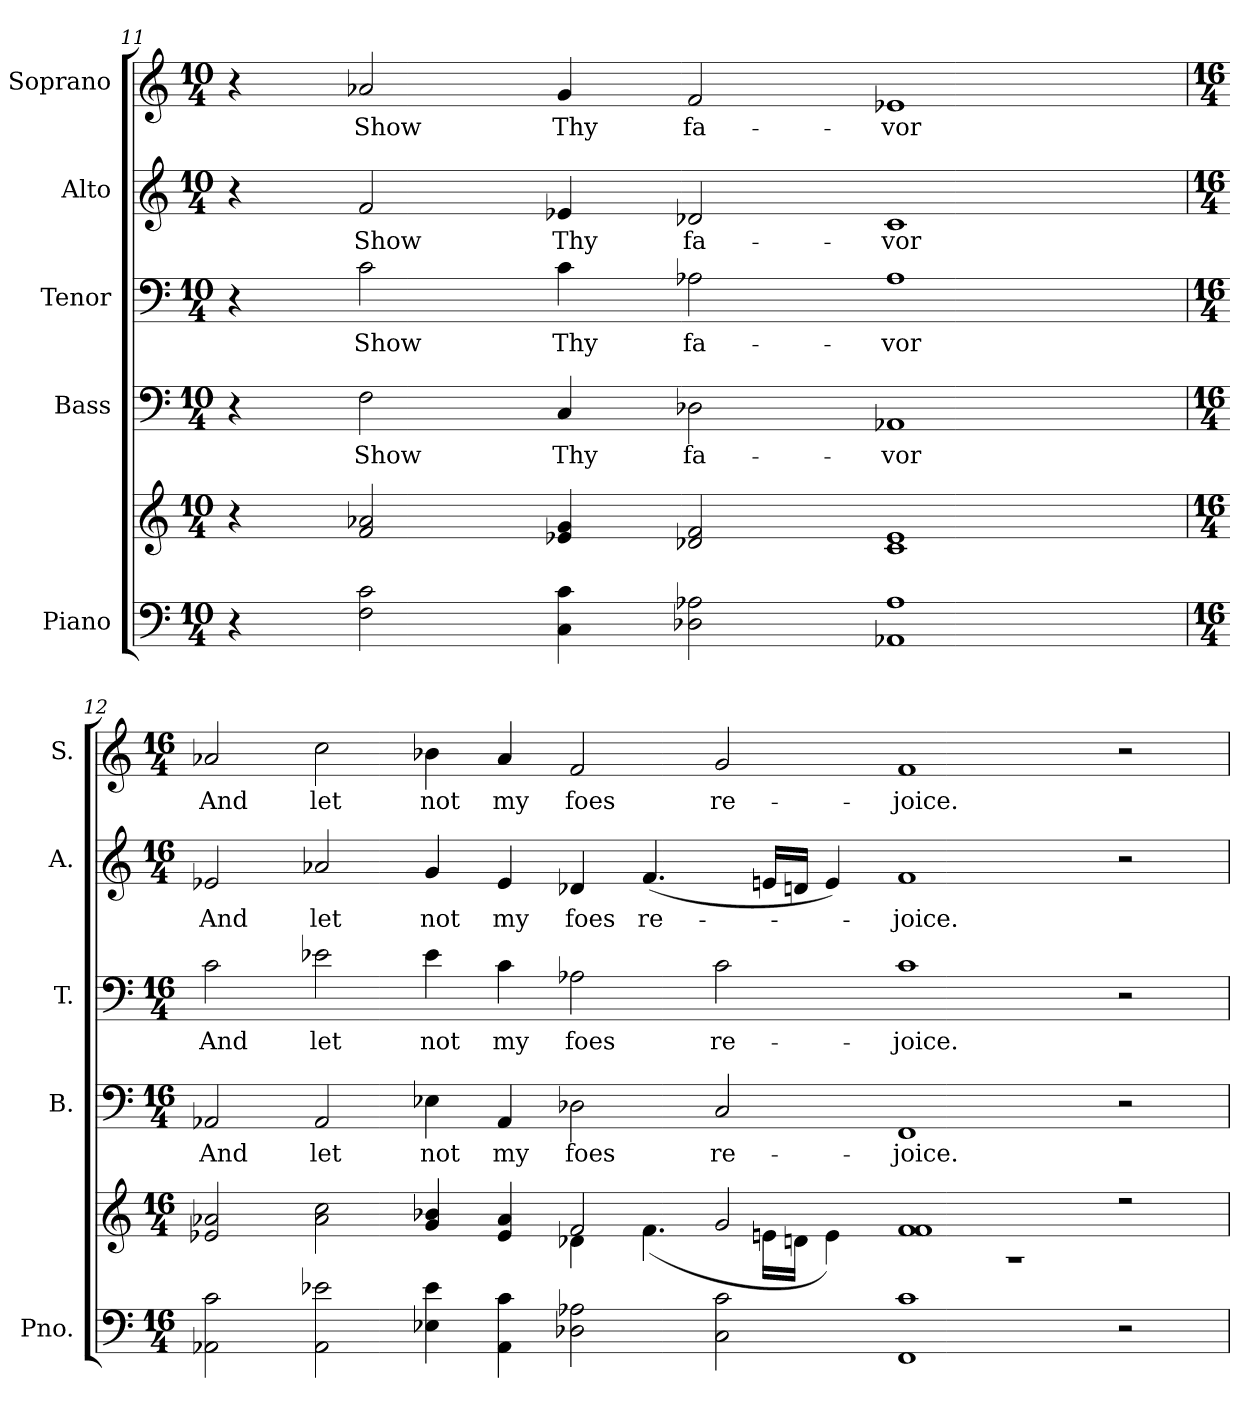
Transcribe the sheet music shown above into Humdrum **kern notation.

**kern	**kern	**kern	**text	**kern	**text	**kern	**text	**kern	**text
*part5	*part5	*part4	*part4	*part3	*part3	*part2	*part2	*part1	*part1
*staff6	*staff5	*staff4	*staff4	*staff3	*staff3	*staff2	*staff2	*staff1	*staff1
*I"Piano	*	*I"Bass	*	*I"Tenor	*	*I"Alto	*	*I"Soprano	*
*I'Pno.	*	*I'B.	*	*I'T.	*	*I'A.	*	*I'S.	*
*clefF4	*clefG2	*clefF4	*	*clefF4	*	*clefG2	*	*clefG2	*
*k[]	*k[]	*k[]	*	*k[]	*	*k[]	*	*k[]	*
*C:	*C:	*C:	*	*C:	*	*C:	*	*C:	*
*M10/4	*M10/4	*M10/4	*	*M10/4	*	*M10/4	*	*M10/4	*
=11	=11	=11	=11	=11	=11	=11	=11	=11	=11
4r	4r	4r	.	4r	.	4r	.	4r	.
!	!	!	!LO:LY:b:color=#000000	!	!	!	!	!	!
!	!	!	!	!	!LO:LY:b:color=#000000	!	!	!	!
!	!	!	!	!	!	!	!LO:LY:b:color=#000000	!	!
!	!	!	!	!	!	!	!	!	!LO:LY:b:color=#000000
2Fi\ 2ci	2fi/ 2a-Xi	2Fi\	Show	2ci\	Show	2fi/	Show	2a-Xi/	Show
!	!	!	!LO:LY:b:color=#000000	!	!	!	!	!	!
!	!	!	!	!	!LO:LY:b:color=#000000	!	!	!	!
!	!	!	!	!	!	!	!LO:LY:b:color=#000000	!	!
!	!	!	!	!	!	!	!	!	!LO:LY:b:color=#000000
4Ci\ 4ci	4e-Xi/ 4gi	4Ci/	Thy	4ci\	Thy	4e-Xi/	Thy	4gi/	Thy
!	!	!	!LO:LY:b:color=#000000	!	!	!	!	!	!
!	!	!	!	!	!LO:LY:b:color=#000000	!	!	!	!
!	!	!	!	!	!	!	!LO:LY:b:color=#000000	!	!
!	!	!	!	!	!	!	!	!	!LO:LY:b:color=#000000
2D-Xi\ 2A-Xi	2d-Xi/ 2fi	2D-Xi\	fa-	2A-Xi\	fa-	2d-Xi/	fa-	2fi/	fa-
!	!	!	!LO:LY:b:color=#000000	!	!	!	!	!	!
!	!	!	!	!	!LO:LY:b:color=#000000	!	!	!	!
!	!	!	!	!	!	!	!LO:LY:b:color=#000000	!	!
!	!	!	!	!	!	!	!	!	!LO:LY:b:color=#000000
1AA-Xi 1A-i	1ci 1e-i	1AA-Xi	-vor	1A-i	-vor	1ci	-vor	1e-Xi	-vor
!!LO:PB:g=z
=12	=12	=12	=12	=12	=12	=12	=12	=12	=12
*M16/4	*M16/4	*M16/4	*	*M16/4	*	*M16/4	*	*M16/4	*
*	*^	*	*	*	*	*	*	*	*
!	!	!	!	!LO:LY:b:color=#000000	!	!	!	!	!	!
!	!	!	!	!	!	!LO:LY:b:color=#000000	!	!	!	!
!	!	!	!	!	!	!	!	!LO:LY:b:color=#000000	!	!
!	!	!	!	!	!	!	!	!	!	!LO:LY:b:color=#000000
2AA-Xi\ 2ci	2e-Xi/ 2a-Xi	1ryy	2AA-Xi/	And	2ci\	And	2e-Xi/	And	2a-Xi/	And
!	!	!	!	!LO:LY:b:color=#000000	!	!	!	!	!	!
!	!	!	!	!	!	!LO:LY:b:color=#000000	!	!	!	!
!	!	!	!	!	!	!	!	!LO:LY:b:color=#000000	!	!
!	!	!	!	!	!	!	!	!	!	!LO:LY:b:color=#000000
2AA-i\ 2e-Xi	2a-i\ 2cci	.	2AA-i/	let	2e-Xi\	let	2a-Xi/	let	2cci\	let
!	!	!	!	!LO:LY:b:color=#000000	!	!	!	!	!	!
!	!	!	!	!	!	!LO:LY:b:color=#000000	!	!	!	!
!	!	!	!	!	!	!	!	!LO:LY:b:color=#000000	!	!
!	!	!	!	!	!	!	!	!	!	!LO:LY:b:color=#000000
4E-Xi\ 4e-i	4gi/ 4b-Xi	2ryy	4E-Xi\	not	4e-i\	not	4gi/	not	4b-Xi\	not
!	!	!	!	!LO:LY:b:color=#000000	!	!	!	!	!	!
!	!	!	!	!	!	!LO:LY:b:color=#000000	!	!	!	!
!	!	!	!	!	!	!	!	!LO:LY:b:color=#000000	!	!
!	!	!	!	!	!	!	!	!	!	!LO:LY:b:color=#000000
4AA-i\ 4ci	4e-i/ 4a-i	.	4AA-i/	my	4ci\	my	4e-i/	my	4a-i/	my
!	!	!	!	!LO:LY:b:color=#000000	!	!	!	!	!	!
!	!	!	!	!	!	!LO:LY:b:color=#000000	!	!	!	!
!	!	!	!	!	!	!	!	!LO:LY:b:color=#000000	!	!
!	!	!	!	!	!	!	!	!	!	!LO:LY:b:color=#000000
2D-Xi\ 2A-Xi	2fi/	4d-Xi\	2D-Xi\	foes	2A-Xi\	foes	4d-Xi/	foes	2fi/	foes
!	!	!	!	!	!	!	!	!LO:LY:b:color=#000000	!	!
.	.	(4.fi\	.	.	.	.	(4.fi/	re-	.	.
!	!	!	!	!LO:LY:b:color=#000000	!	!	!	!	!	!
!	!	!	!	!	!	!LO:LY:b:color=#000000	!	!	!	!
!	!	!	!	!	!	!	!	!	!	!LO:LY:b:color=#000000
2Ci\ 2ci	2gi/	.	2Ci/	re-	2ci\	re-	.	.	2gi/	re-
.	.	16eni\LL	.	.	.	.	16eni/LL	.	.	.
.	.	16dni\JJ	.	.	.	.	16dni/JJ	.	.	.
.	.	4ei\)	.	.	.	.	4ei/)	.	.	.
!	!	!	!	!LO:LY:b:color=#000000	!	!	!	!	!	!
!	!	!	!	!	!	!LO:LY:b:color=#000000	!	!	!	!
!	!	!	!	!	!	!	!	!LO:LY:b:color=#000000	!	!
!	!	!	!	!	!	!	!	!	!	!LO:LY:b:color=#000000
1FFi 1ci	1fi 1fi	2ryy	1FFi	-joice.	1ci	-joice.	1fi	-joice.	1fi	-joice.
.	.	1r	.	.	.	.	.	.	.	.
2r	2r	.	2r	.	2r	.	2r	.	2r	.
*	*v	*v	*	*	*	*	*	*	*	*
=	=	=	=	=	=	=	=	=	=
*-	*-	*-	*-	*-	*-	*-	*-	*-	*-
